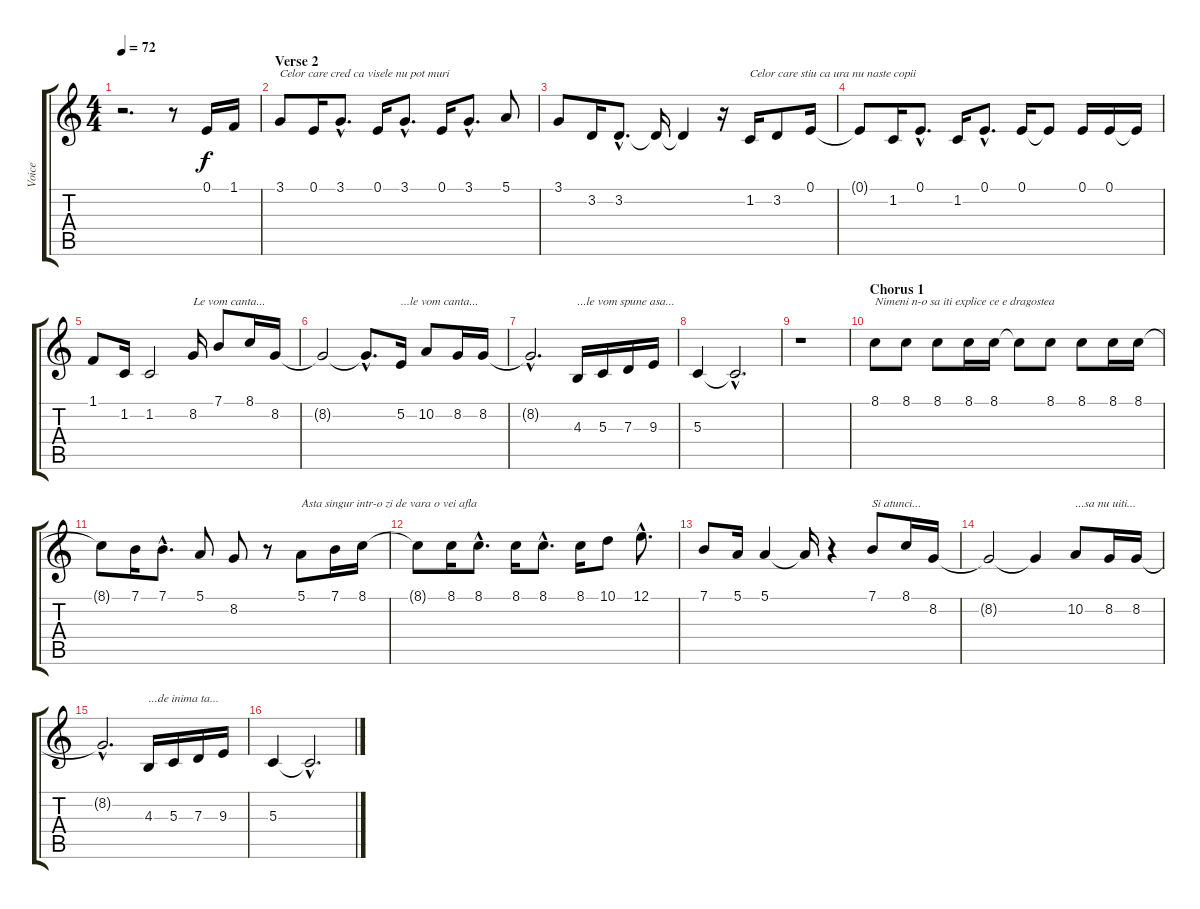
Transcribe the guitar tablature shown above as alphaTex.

\track ("Voice" "Voice") {instrument cello}
\staff {score tabs}
\tuning (E4 B3 G3 D3 A2 E2) {hide}
\ts (4 4)
\tempo 72
\clef g2
\ks c
r.2{d dy f} r.8 0.1.16{volume 16} 1.1.16 |
\section ("" "Verse 2")
3.1.8{txt "Celor care cred ca visele nu pot muri"} 0.1.16 3.1{hac}.8{d} 0.1.16 3.1{hac}.8{d} 0.1.16 3.1{hac}.8{d} 5.1.8 |
3.1.8 3.2.16 3.2{hac}.8{d} 3.2{t}.16{volume 5} 3.2{t}.4 r.16 1.2.16{txt "Celor care stiu ca ura nu naste copii" volume 16} 3.2.8 0.1.16 |
0.1{t}.8 1.2.16 0.1{hac}.8{d} 1.2.16 0.1{hac}.8{d} 0.1.16 0.1{t}.8 0.1.16 0.1.16 0.1{t}.16 |
1.1.8 1.2.16 1.2.2 8.2.16{txt "Le vom canta..."} 7.1.8 8.1.16 8.2.16 |
8.2{t}.2{volume 0} 8.2{hac t}.8{d} 5.2.16{txt "...le vom canta..." volume 16} 10.2.8 8.2.16 8.2.16 |
8.2{hac t}.2{d volume 0} 4.3.16{txt "...le vom spune asa..." volume 16} 5.3.16 7.3.16 9.3.16 |
5.3.4 5.3{hac t}.2{d volume 0} |
r.1 |
\section ("" "Chorus 1")
8.1.8{txt "Nimeni n-o sa iti explice ce e dragostea" volume 16} 8.1.8 8.1.8 8.1.16 8.1.16 8.1{t}.8 8.1.8 8.1.8 8.1.16 8.1.16 |
8.1{t}.8 7.1.16 7.1{hac}.8{d} 5.1.8 8.2.8 r.8 5.1.8{txt "Asta singur intr-o zi de vara o vei afla"} 7.1.16 8.1.16 |
8.1{t}.8 8.1.16 8.1{hac}.8{d} 8.1.16 8.1{hac}.8{d} 8.1.16 10.1.8 12.1{hac}.8{d} |
7.1.8 5.1.16 5.1.4 5.1{t}.16 r.4 7.1.8{txt "Si atunci..."} 8.1.16 8.2.16 |
8.2{t}.2{volume 0} 8.2{t}.4 10.2.8{txt "...sa nu uiti..." volume 16} 8.2.16 8.2.16 |
8.2{hac t}.2{d volume 0} 4.3.16{txt "...de inima ta..." volume 16} 5.3.16 7.3.16 9.3.16 |
5.3.4 5.3{hac t}.2{d volume 2}
